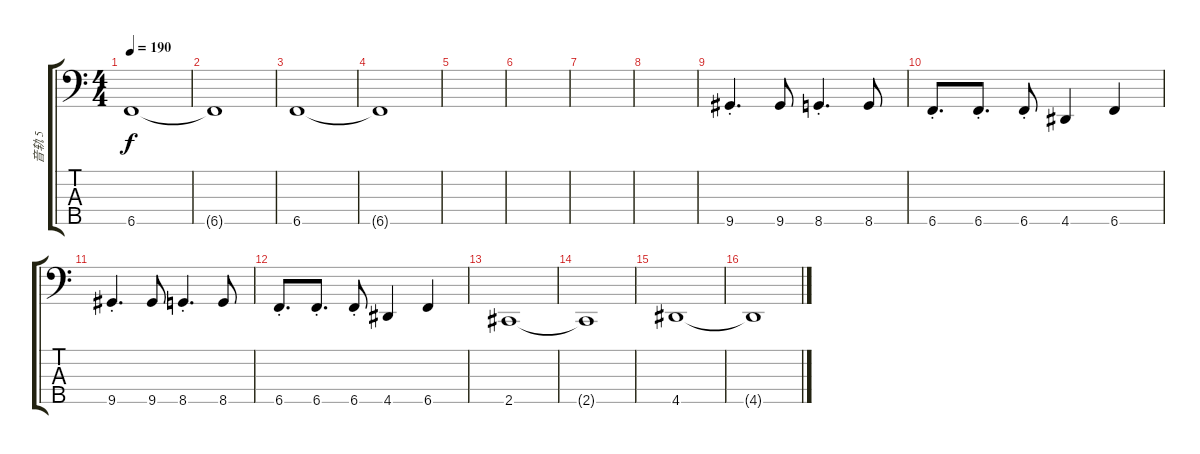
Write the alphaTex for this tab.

\track ("音轨 5" "音轨 5") {instrument electricbassfinger}
\staff {score tabs}
\tuning (G2 D2 A1 E1 B0) {hide}
\ts (4 4)
\tempo 190
\clef f4
\ks c
6.5.1{dy f} |
6.5{t}.1 |
6.5.1 |
6.5{t}.1 |
|
|
|
|
9.5{st}.4{d} 9.5.8 8.5{st}.4{d} 8.5.8 |
6.5{st}.8{d} 6.5{st}.8{d} 6.5{st}.8 4.5.4 6.5.4 |
9.5{st}.4{d} 9.5.8 8.5{st}.4{d} 8.5.8 |
6.5{st}.8{d} 6.5{st}.8{d} 6.5{st}.8 4.5.4 6.5.4 |
2.5.1 |
2.5{t}.1 |
4.5.1 |
4.5{t}.1
